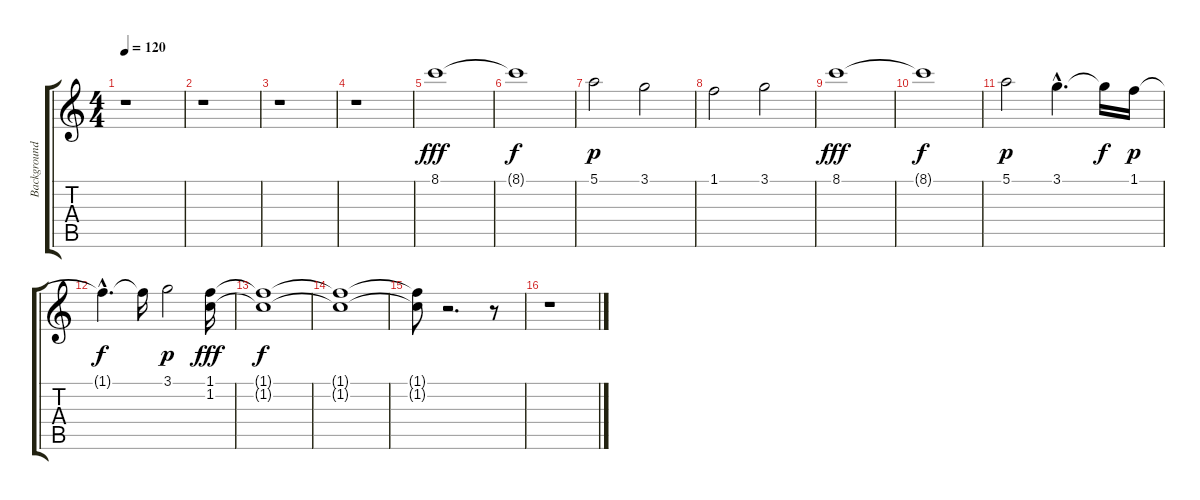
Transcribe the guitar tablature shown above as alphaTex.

\track ("Background" "Background") {instrument acousticguitarnylon}
\staff {score tabs}
\tuning (E4 B3 G3 D3 A2 E2) {hide}
\ts (4 4)
\tempo 120
\clef g2
\ks c
r.1{dy f} |
r.1 |
r.1 |
r.1 |
8.1.1{dy fff} |
8.1{t}.1{dy f} |
5.1.2{dy p} 3.1.2 |
1.1.2 3.1.2 |
8.1.1{dy fff} |
8.1{t}.1{dy f} |
5.1.2{dy p} 3.1{hac}.4{d} 3.1{t}.16{dy f} 1.1.16{dy p} |
1.1{hac t}.4{d dy f} 1.1{t}.16 3.1.2{dy p} (1.1 1.2).16{dy fff} |
(1.1{t} 1.2{t}).1{dy f} |
(1.1{t} 1.2{t}).1 |
(1.1{t} 1.2{t}).8 r.2{d} r.8 |
r.1
